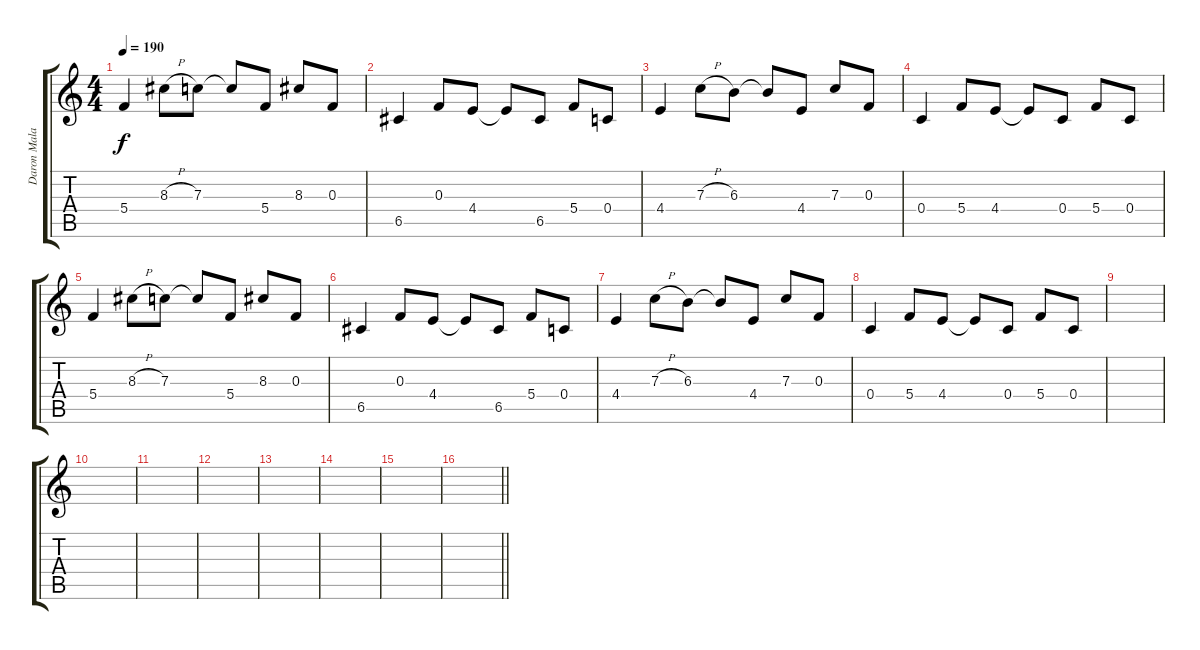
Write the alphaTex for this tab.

\track ("Daron Malakian " "Daron Mala") {instrument distortionguitar}
\staff {score tabs}
\tuning (D4 A3 F3 C3 G2 C2) {hide}
\ts (4 4)
\tempo 190
\clef g2
\ks c
5.4.4{dy f} 8.3{h}.8 7.3.8 7.3{t}.8 5.4.8 8.3.8 0.3.8 |
6.5.4 0.3.8 4.4.8 4.4{t}.8 6.5.8 5.4.8 0.4.8 |
4.4.4 7.3{h}.8 6.3.8 6.3{t}.8 4.4.8 7.3.8 0.3.8 |
0.4.4 5.4.8 4.4.8 4.4{t}.8 0.4.8 5.4.8 0.4.8 |
5.4.4 8.3{h}.8 7.3.8 7.3{t}.8 5.4.8 8.3.8 0.3.8 |
6.5.4 0.3.8 4.4.8 4.4{t}.8 6.5.8 5.4.8 0.4.8 |
4.4.4 7.3{h}.8 6.3.8 6.3{t}.8 4.4.8 7.3.8 0.3.8 |
0.4.4 5.4.8 4.4.8 4.4{t}.8 0.4.8 5.4.8 0.4.8 |
|
|
|
|
|
|
|
\barLineRight lightlight
